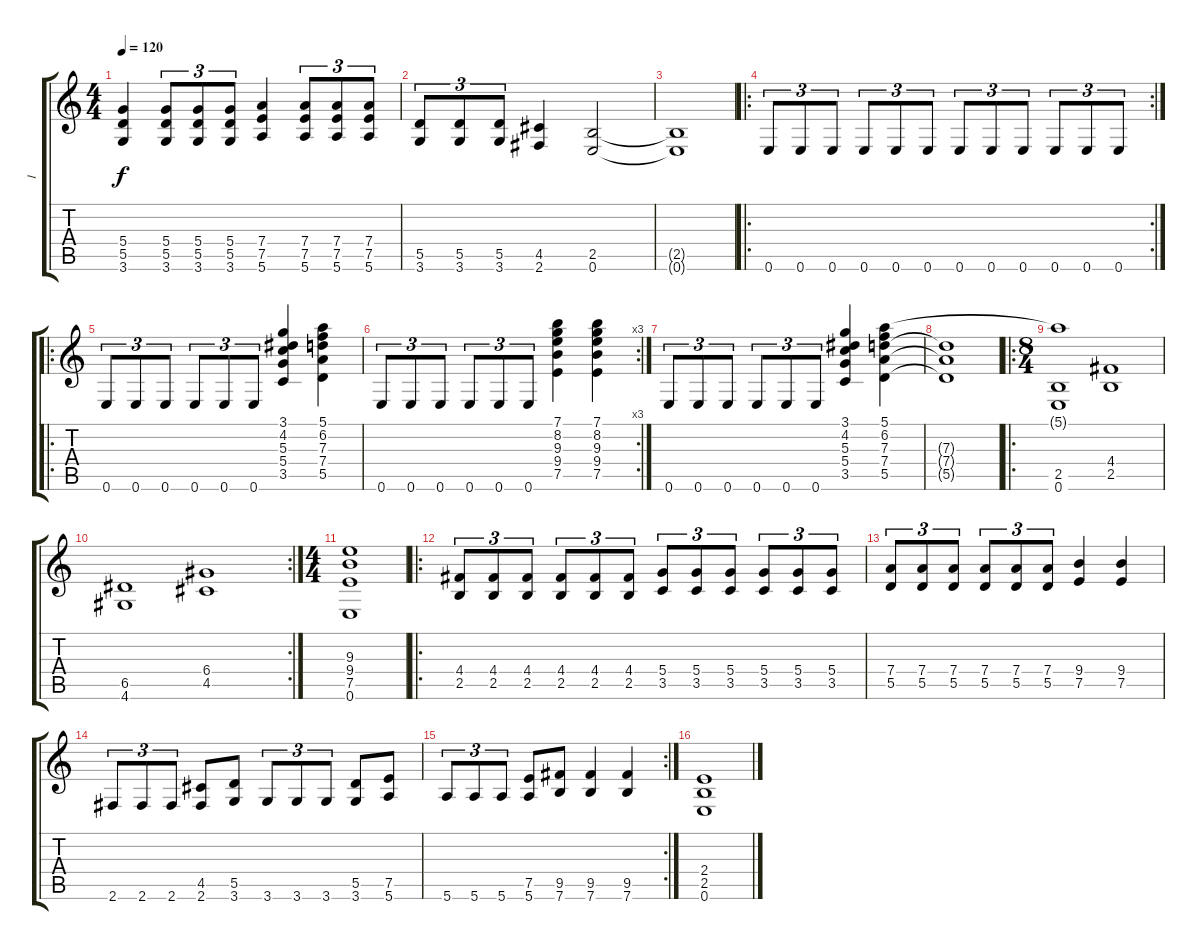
\track ("I" "I") {instrument distortionguitar}
\staff {score tabs}
\tuning (E4 B3 G3 D3 A2 E2) {hide}
\ts (4 4)
\tempo 120
\clef g2
\ks c
(5.4 5.5 3.6).4{dy f} (5.4 5.5 3.6).8{tu (3 2)} (5.4 5.5 3.6).8{tu (3 2)} (5.4 5.5 3.6).8{tu (3 2)} (7.4 7.5 5.6).4 (7.4 7.5 5.6).8{tu (3 2)} (7.4 7.5 5.6).8{tu (3 2)} (7.4 7.5 5.6).8{tu (3 2)} |
(5.5 3.6).8{tu (3 2)} (5.5 3.6).8{tu (3 2)} (5.5 3.6).8{tu (3 2)} (4.5 2.6).4 (2.5 0.6).2 |
(2.5{t} 0.6{t}).1 |
\ro
\rc 2
0.6.8{tu (3 2)} 0.6.8{tu (3 2)} 0.6.8{tu (3 2)} 0.6.8{tu (3 2)} 0.6.8{tu (3 2)} 0.6.8{tu (3 2)} 0.6.8{tu (3 2)} 0.6.8{tu (3 2)} 0.6.8{tu (3 2)} 0.6.8{tu (3 2)} 0.6.8{tu (3 2)} 0.6.8{tu (3 2)} |
\ro
0.6.8{tu (3 2)} 0.6.8{tu (3 2)} 0.6.8{tu (3 2)} 0.6.8{tu (3 2)} 0.6.8{tu (3 2)} 0.6.8{tu (3 2)} (3.1 4.2 5.3 5.4 3.5).4 (5.1 6.2 7.3 7.4 5.5).4 |
\rc 3
0.6.8{tu (3 2)} 0.6.8{tu (3 2)} 0.6.8{tu (3 2)} 0.6.8{tu (3 2)} 0.6.8{tu (3 2)} 0.6.8{tu (3 2)} (7.1 8.2 9.3 9.4 7.5).4 (7.1 8.2 9.3 9.4 7.5).4 |
0.6.8{tu (3 2)} 0.6.8{tu (3 2)} 0.6.8{tu (3 2)} 0.6.8{tu (3 2)} 0.6.8{tu (3 2)} 0.6.8{tu (3 2)} (3.1 4.2 5.3 5.4 3.5).4 (5.1 6.2 7.3 7.4 5.5).4 |
(7.3{t} 7.4{t} 5.5{t}).1 |
\ro
\ts (8 4)
(5.1{t} 2.5 0.6).1 (4.4 2.5).1 |
\rc 2
(6.5 4.6).1 (6.4 4.5).1 |
\ts (4 4)
(9.3 9.4 7.5 0.6).1 |
\ro
(4.4 2.5).8{tu (3 2)} (4.4 2.5).8{tu (3 2)} (4.4 2.5).8{tu (3 2)} (4.4 2.5).8{tu (3 2)} (4.4 2.5).8{tu (3 2)} (4.4 2.5).8{tu (3 2)} (5.4 3.5).8{tu (3 2)} (5.4 3.5).8{tu (3 2)} (5.4 3.5).8{tu (3 2)} (5.4 3.5).8{tu (3 2)} (5.4 3.5).8{tu (3 2)} (5.4 3.5).8{tu (3 2)} |
(7.4 5.5).8{tu (3 2)} (7.4 5.5).8{tu (3 2)} (7.4 5.5).8{tu (3 2)} (7.4 5.5).8{tu (3 2)} (7.4 5.5).8{tu (3 2)} (7.4 5.5).8{tu (3 2)} (9.4 7.5).4 (9.4 7.5).4 |
2.6.8{tu (3 2)} 2.6.8{tu (3 2)} 2.6.8{tu (3 2)} (4.5 2.6).8 (5.5 3.6).8 3.6.8{tu (3 2)} 3.6.8{tu (3 2)} 3.6.8{tu (3 2)} (5.5 3.6).8 (7.5 5.6).8 |
\rc 2
5.6.8{tu (3 2)} 5.6.8{tu (3 2)} 5.6.8{tu (3 2)} (7.5 5.6).8 (9.5 7.6).8 (9.5 7.6).4 (9.5 7.6).4 |
(2.4 2.5 0.6).1
